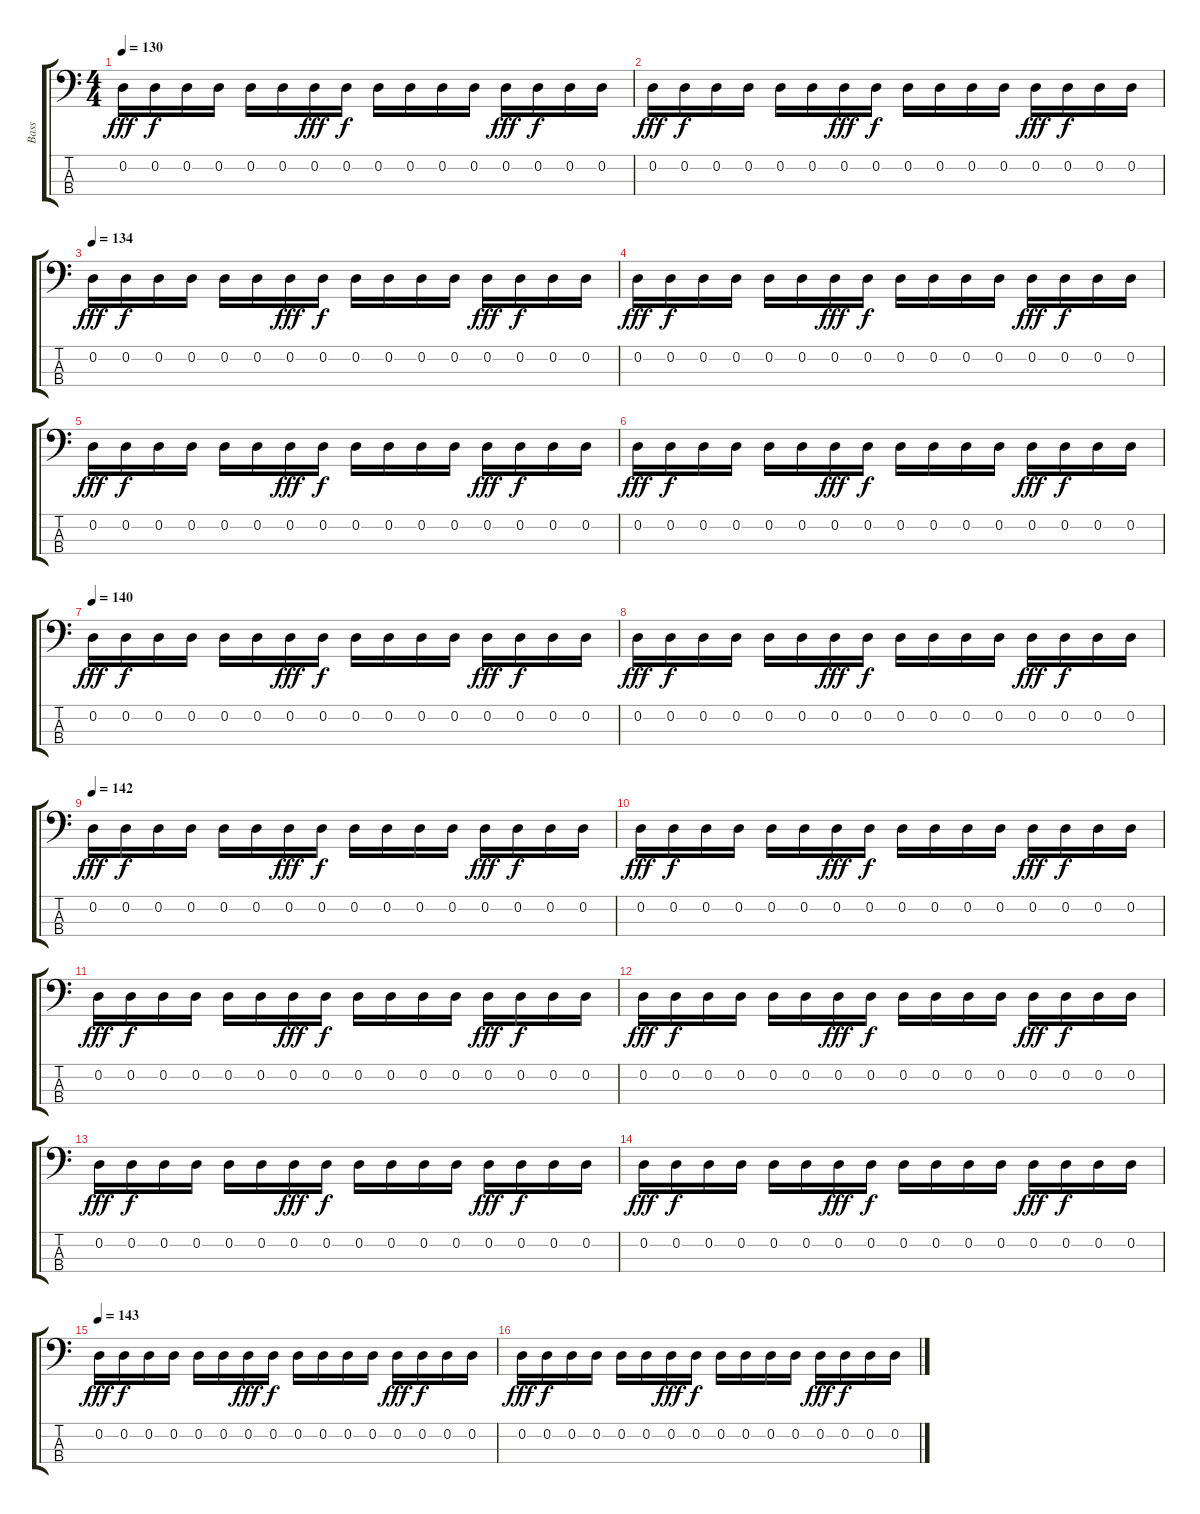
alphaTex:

\track ("Bass" "Bass") {instrument electricbassfinger}
\staff {score tabs}
\tuning (G2 D2 A1 E1) {hide}
\ts (4 4)
\tempo 130
\clef f4
\ks c
0.2.16{dy fff} 0.2.16{dy f} 0.2.16 0.2.16 0.2.16 0.2.16 0.2.16{dy fff} 0.2.16{dy f} 0.2.16 0.2.16 0.2.16 0.2.16 0.2.16{dy fff} 0.2.16{dy f} 0.2.16 0.2.16 |
0.2.16{dy fff} 0.2.16{dy f} 0.2.16 0.2.16 0.2.16 0.2.16 0.2.16{dy fff} 0.2.16{dy f} 0.2.16 0.2.16 0.2.16 0.2.16 0.2.16{dy fff} 0.2.16{dy f} 0.2.16 0.2.16 |
\tempo 134
0.2.16{dy fff} 0.2.16{dy f} 0.2.16 0.2.16 0.2.16 0.2.16 0.2.16{dy fff} 0.2.16{dy f} 0.2.16 0.2.16 0.2.16 0.2.16 0.2.16{dy fff} 0.2.16{dy f} 0.2.16 0.2.16 |
0.2.16{dy fff} 0.2.16{dy f} 0.2.16 0.2.16 0.2.16 0.2.16 0.2.16{dy fff} 0.2.16{dy f} 0.2.16 0.2.16 0.2.16 0.2.16 0.2.16{dy fff} 0.2.16{dy f} 0.2.16 0.2.16 |
0.2.16{dy fff} 0.2.16{dy f} 0.2.16 0.2.16 0.2.16 0.2.16 0.2.16{dy fff} 0.2.16{dy f} 0.2.16 0.2.16 0.2.16 0.2.16 0.2.16{dy fff} 0.2.16{dy f} 0.2.16 0.2.16 |
0.2.16{dy fff} 0.2.16{dy f} 0.2.16 0.2.16 0.2.16 0.2.16 0.2.16{dy fff} 0.2.16{dy f} 0.2.16 0.2.16 0.2.16 0.2.16 0.2.16{dy fff} 0.2.16{dy f} 0.2.16 0.2.16 |
\tempo 140
0.2.16{dy fff} 0.2.16{dy f} 0.2.16 0.2.16 0.2.16 0.2.16 0.2.16{dy fff} 0.2.16{dy f} 0.2.16 0.2.16 0.2.16 0.2.16 0.2.16{dy fff} 0.2.16{dy f} 0.2.16 0.2.16 |
0.2.16{dy fff} 0.2.16{dy f} 0.2.16 0.2.16 0.2.16 0.2.16 0.2.16{dy fff} 0.2.16{dy f} 0.2.16 0.2.16 0.2.16 0.2.16 0.2.16{dy fff} 0.2.16{dy f} 0.2.16 0.2.16 |
\tempo 142
0.2.16{dy fff} 0.2.16{dy f} 0.2.16 0.2.16 0.2.16 0.2.16 0.2.16{dy fff} 0.2.16{dy f} 0.2.16 0.2.16 0.2.16 0.2.16 0.2.16{dy fff} 0.2.16{dy f} 0.2.16 0.2.16 |
0.2.16{dy fff} 0.2.16{dy f} 0.2.16 0.2.16 0.2.16 0.2.16 0.2.16{dy fff} 0.2.16{dy f} 0.2.16 0.2.16 0.2.16 0.2.16 0.2.16{dy fff} 0.2.16{dy f} 0.2.16 0.2.16 |
0.2.16{dy fff} 0.2.16{dy f} 0.2.16 0.2.16 0.2.16 0.2.16 0.2.16{dy fff} 0.2.16{dy f} 0.2.16 0.2.16 0.2.16 0.2.16 0.2.16{dy fff} 0.2.16{dy f} 0.2.16 0.2.16 |
0.2.16{dy fff} 0.2.16{dy f} 0.2.16 0.2.16 0.2.16 0.2.16 0.2.16{dy fff} 0.2.16{dy f} 0.2.16 0.2.16 0.2.16 0.2.16 0.2.16{dy fff} 0.2.16{dy f} 0.2.16 0.2.16 |
0.2.16{dy fff} 0.2.16{dy f} 0.2.16 0.2.16 0.2.16 0.2.16 0.2.16{dy fff} 0.2.16{dy f} 0.2.16 0.2.16 0.2.16 0.2.16 0.2.16{dy fff} 0.2.16{dy f} 0.2.16 0.2.16 |
0.2.16{dy fff} 0.2.16{dy f} 0.2.16 0.2.16 0.2.16 0.2.16 0.2.16{dy fff} 0.2.16{dy f} 0.2.16 0.2.16 0.2.16 0.2.16 0.2.16{dy fff} 0.2.16{dy f} 0.2.16 0.2.16 |
\tempo 143
0.2.16{dy fff} 0.2.16{dy f} 0.2.16 0.2.16 0.2.16 0.2.16 0.2.16{dy fff} 0.2.16{dy f} 0.2.16 0.2.16 0.2.16 0.2.16 0.2.16{dy fff} 0.2.16{dy f} 0.2.16 0.2.16 |
0.2.16{dy fff} 0.2.16{dy f} 0.2.16 0.2.16 0.2.16 0.2.16 0.2.16{dy fff} 0.2.16{dy f} 0.2.16 0.2.16 0.2.16 0.2.16 0.2.16{dy fff} 0.2.16{dy f} 0.2.16 0.2.16
